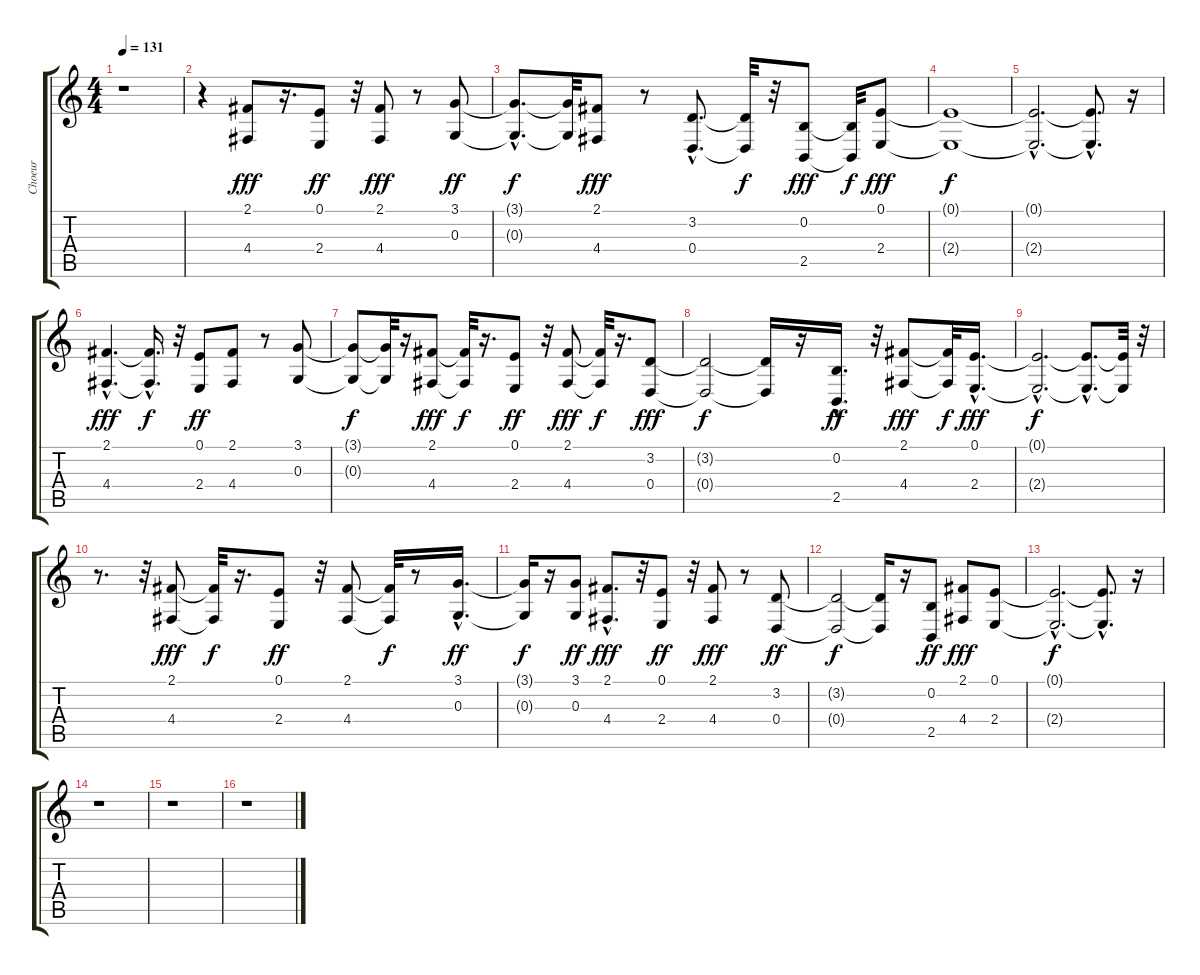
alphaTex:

\track ("Choeur" "Choeur") {instrument choiraahs}
\staff {score tabs}
\tuning (E4 B3 G3 D3 A2 E2) {hide}
\ts (4 4)
\tempo 131
\clef g2
\ks c
r.1{dy f} |
r.4 (2.1 4.4).8{dy fff} r.16{d} (0.1 2.4).8{dy ff} r.32 (2.1 4.4).8{dy fff} r.8 (3.1 0.3).8{dy ff} |
(3.1{hac t} 0.3{hac t}).8{d dy f} (3.1{t} 0.3{t}).32 (2.1 4.4).8{dy fff} r.8 (3.2{hac} 0.4{hac}).8{d} (3.2{t} 0.4{t}).32{dy f} r.32 (0.2 2.5).8{dy fff} (0.2{t} 2.5{t}).32{dy f} (0.1 2.4).8{dy fff} |
(0.1{t} 2.4{t}).1{dy f} |
(0.1{hac t} 2.4{hac t}).2{d} (0.1{hac t} 2.4{hac t}).8{d} r.16 |
(2.1{hac} 4.4{hac}).4{d dy fff} (2.1{hac t} 4.4{hac t}).16{d dy f} r.32 (0.1 2.4).8{dy ff} (2.1 4.4).8 r.8 (3.1 0.3).8 |
(3.1{t} 0.3{t}).8{dy f} (3.1{t} 0.3{t}).32 r.16 (2.1 4.4).8{dy fff} (2.1{t} 4.4{t}).32{dy f} r.16{d} (0.1 2.4).8{dy ff} r.32 (2.1 4.4).8{dy fff} (2.1{t} 4.4{t}).32{dy f} r.16{d} (3.2 0.4).8{dy fff} |
(3.2{t} 0.4{t}).2{dy f} (3.2{t} 0.4{t}).16 r.16 (0.2{hac} 2.5{hac}).16{d dy ff} r.32 (2.1 4.4).8{dy fff} (2.1{t} 4.4{t}).32{dy f} (0.1{hac} 2.4{hac}).16{d dy fff} |
(0.1{hac t} 2.4{hac t}).2{d dy f} (0.1{hac t} 2.4{hac t}).8{d} (0.1{t} 2.4{t}).32 r.32 |
r.8{d} r.32 (2.1 4.4).8{dy fff} (2.1{t} 4.4{t}).32{dy f} r.16{d} (0.1 2.4).8{dy ff} r.32 (2.1 4.4).8 (2.1{t} 4.4{t}).32{dy f} r.8 (3.1{hac} 0.3{hac}).16{d dy ff} |
(3.1{t} 0.3{t}).16{dy f} r.16 (3.1 0.3).8{dy ff} (2.1{hac} 4.4{hac}).8{d dy fff} r.32 (0.1 2.4).8{dy ff} r.32 (2.1 4.4).8{dy fff} r.8 (3.2 0.4).8{dy ff} |
(3.2{t} 0.4{t}).2{dy f} (3.2{t} 0.4{t}).16 r.16 (0.2 2.5).8{dy ff} (2.1 4.4).8{dy fff} (0.1 2.4).8 |
(0.1{hac t} 2.4{hac t}).2{d dy f} (0.1{hac t} 2.4{hac t}).8{d} r.16 |
r.1 |
r.1 |
r.1
